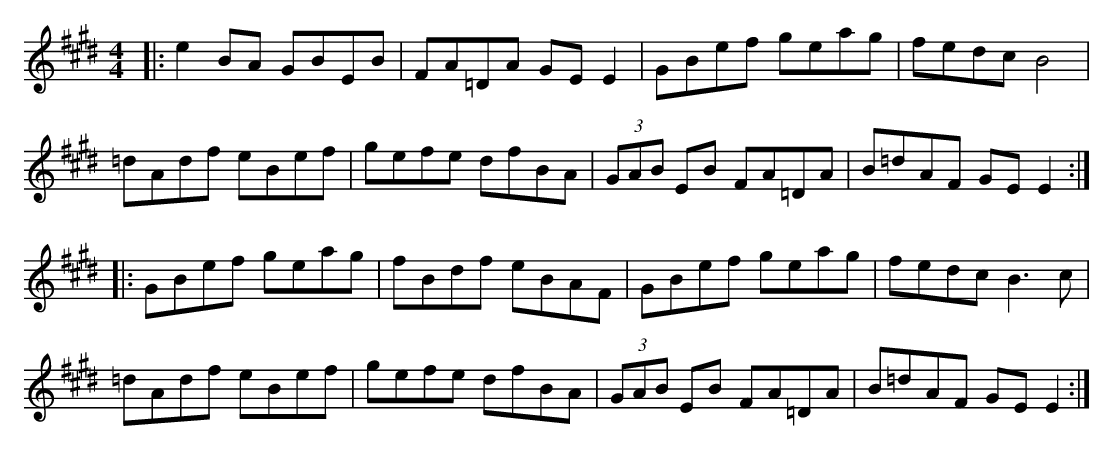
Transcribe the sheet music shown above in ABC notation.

X:1
M:4/4
K:E
|:e2 BA GBEB|FA=DA GE E2|GBef geag|fedc B4|
=dAdf eBef|gefe dfBA|(3GAB EB FA=DA|B=dAF GE E2:|
|:GBef geag|fBdf eBAF|GBef geag|fedc B3 c|
=dAdf eBef|gefe dfBA|(3GAB EB FA=DA|B=dAF GE E2:|
